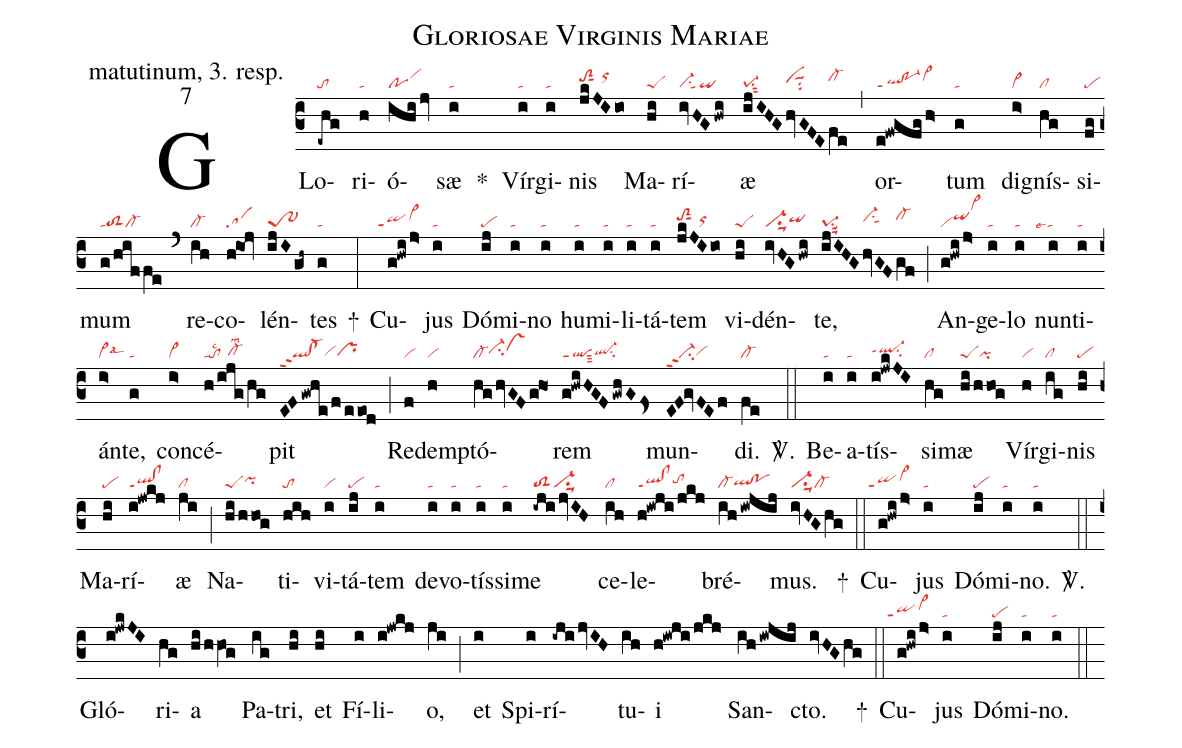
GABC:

name: Gloriosae Virginis Mariae;
office-part: matutinum, 3. resp.;
mode: 7;
nabc-lines: 1;
%%
(c3)
GLo(-ehg|to)ri(h|ta)ó(ihijv|povihj)sæ(i|ta) *()
Vír(i|ta)gi(i|ta)nis(jkJIio|toS2hisut1//orhj) Ma(hi|peS)rí(ivHGhwi|vi-su1sut1qi)æ(ijIHG|pe-1su1sut2|hvGFE|vihhsuu1su2|fe|cl-hi) (,)
or(e!fwgfg/h>|ql!po-1ppt1vi>hi)tum(g|ta) dig(i>|vi>)nís(hg|cl)si(fg|pe)mum(g/hif/fe|tatoS2cl-) (`)
re(ih|cl-)co(hiOj|sa)lén(ijIgh~|tr-~1)tes(g|ta) +(:)
Cu(g!hwi/j>|```qippt1vi>hi)jus(i|ta) Dó(ij|pe)mi(i|ta)no(i|ta) hu(i|ta)mi(i|ta)li(i|ta)tá(i|ta)tem(jkJIio|toS2hisut1//orhh) vi(hi|peS)dén(ivHGhwi|vi-su1suu1qihh)te,(ijIHG|pe-1su1suu2|hvGF|vi-hhsu1sut1|gf|cl-hi) (;)
An(g!hwi/j>|viqihivi>hm)ge(i|ta)lo(i|ta) nun(i|````talse4)ti(i|ta)án(i>|vi>lsal6)te,(g|ta) con(i>|vi>)cé(h/ijg/hg|tatolsc2//cl-hglsm2)pit(EFgwhe/f/eeod|ql!cl-ppt2vihgprhg) (;)
Re(f|vi)dem(h|vi)ptó(hghvGFg!ho1|cl-ci-hhvshi)rem(g!hwiHGFgwhGfs<|qlppt1sut3ql-hgsu1sux1) mun(EF!gvFEf|vi-ppt2su2vihg)di.(fe|cl-) <sp>V/</sp>.(::)
Be(i|ta)a(i|ta)tís(i!jwkJI|ql-hhppt1su2)si(hg|cl)mæ(hi/hhog|peSpi) Vír(h|vi)gi(ig|cl)nis(hi|pe) Ma(hi|pe)rí(i!jwkj|ql!clppt1)æ(ji|cl) (;)
Na(hi/hhog|peSpihh)ti(hih|to)vi(i|vi)tá(ij|pe)tem(i|ta) de(i|ta)vo(i|ta)tís(i|ta)si(i|ta)me(-ijijvIH|toS2vi-su1suu1) ce(ih|cl)le(h!iwji/jkj|ql!clppt1tohh)bré(ih/iwjij|cl-qlhg!pohg)mus.(ivHGhg|vi-su1suu1cl-) +(::)
Cu(g!hwi/j>|```qippt1vi>hi)jus(i|ta) Dó(ij|pe)mi(i|ta)no.(i|ta) <sp>V/</sp>.(::)
Gló(i!jwkJI)ri(hg)a(hi/hhOg) Pa(ig)tri,(hi) et(hi) Fí(i)li(i!jwkj)o,(ji) (;)
et(i) Spi(i)rí(-ijijvIH)tu(ih)i(h!iwji/jkj) San(ihiwjij)cto.(ivHGhg) +(::)
Cu(g!hwi/j>|```qippt1vi>hi)jus(i|ta) Dó(ij|pe)mi(i|ta)no.(i|ta) (::)
